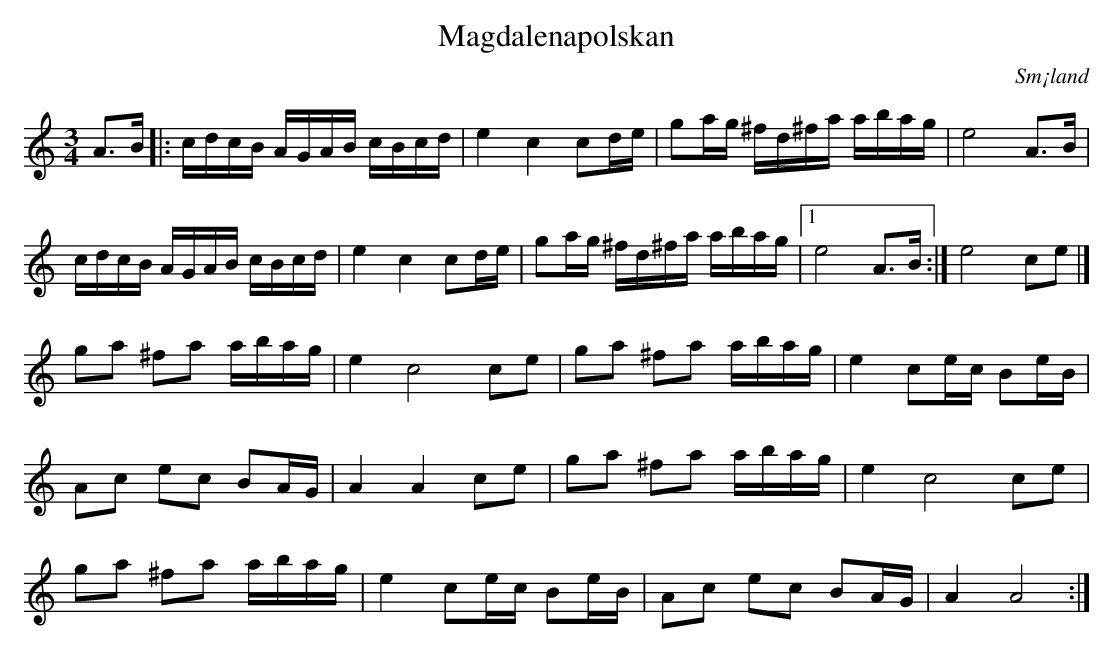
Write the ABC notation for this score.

X:1
T:Magdalenapolskan
O:Sm¡land
M:3/4
L:1/16
K:Am
A3B |: cdcB AGAB  cBcd | e4 c4   c2de | g2ag ^fd^fa abag |  e8 A3B         |
       cdcB AGAB  cBcd | e4 c4   c2de | g2ag ^fd^fa abag |1 e8 A3B        :| 2 e8 c2e2|]
       g2a2 ^f2a2 abag | e4 c8   c2e2 | g2a2 ^f2a2  abag |  e4 c2ec B2eB   |
       A2c2 e2c2  B2AG | A4 A4   c2e2 | g2a2 ^f2a2  abag |  e4 c8   c2e2   |
       g2a2 ^f2a2 abag | e4 c2ec B2eB | A2c2 e2c2   B2AG |  A4 A8         :|
